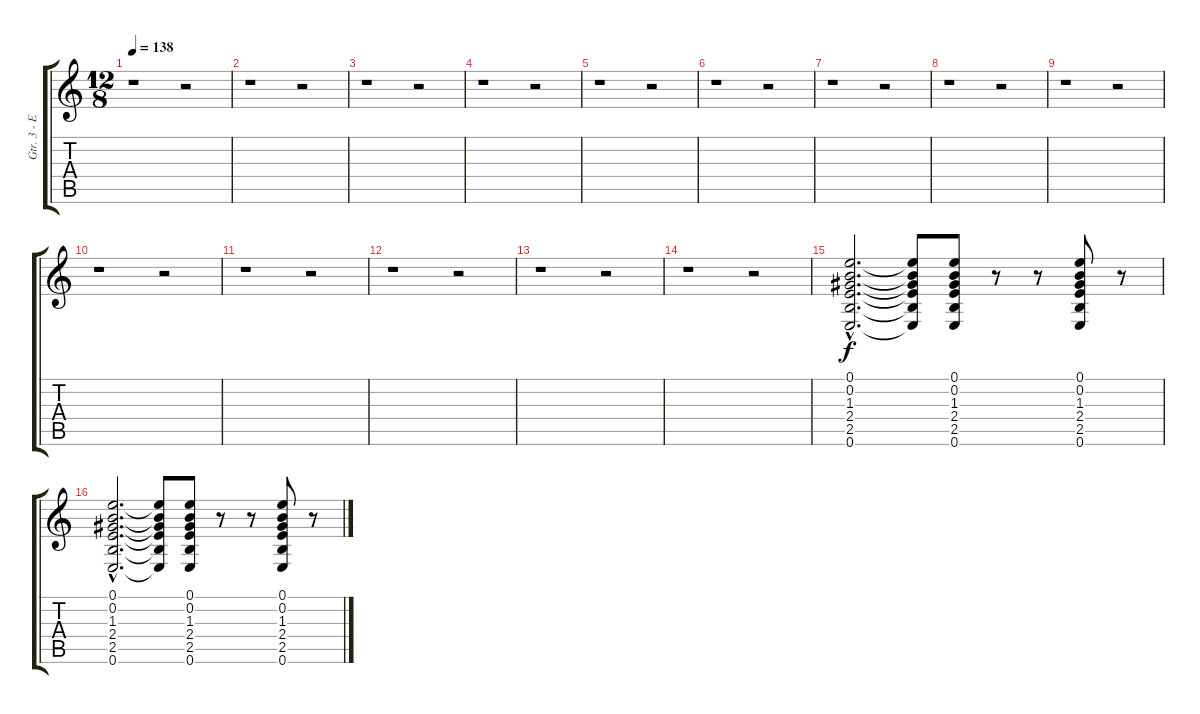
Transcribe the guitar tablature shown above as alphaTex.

\track ("Gtr. 3 - Electric Gtr." "Gtr. 3 - E") {instrument distortionguitar}
\staff {score tabs}
\tuning (E4 B3 G3 D3 A2 E2) {hide}
\ts (12 8)
\tempo 138
\clef g2
\ks c
r.1{dy f instrument distortionguitar} r.2 |
r.1 r.2 |
r.1 r.2 |
r.1 r.2 |
r.1 r.2 |
r.1 r.2 |
r.1 r.2 |
r.1 r.2 |
r.1 r.2 |
r.1 r.2 |
r.1 r.2 |
r.1 r.2 |
r.1 r.2 |
r.1 r.2 |
(0.1{hac} 0.2{hac} 1.3{hac} 2.4{hac} 2.5{hac} 0.6{hac}).2{d} (0.1{t} 0.2{t} 1.3{t} 2.4{t} 2.5{t} 0.6{t}).8 (0.1 0.2 1.3 2.4 2.5 0.6).8 r.8 r.8 (0.1 0.2 1.3 2.4 2.5 0.6).8 r.8 |
(0.1{hac} 0.2{hac} 1.3{hac} 2.4{hac} 2.5{hac} 0.6{hac}).2{d} (0.1{t} 0.2{t} 1.3{t} 2.4{t} 2.5{t} 0.6{t}).8 (0.1 0.2 1.3 2.4 2.5 0.6).8 r.8 r.8 (0.1 0.2 1.3 2.4 2.5 0.6).8 r.8
